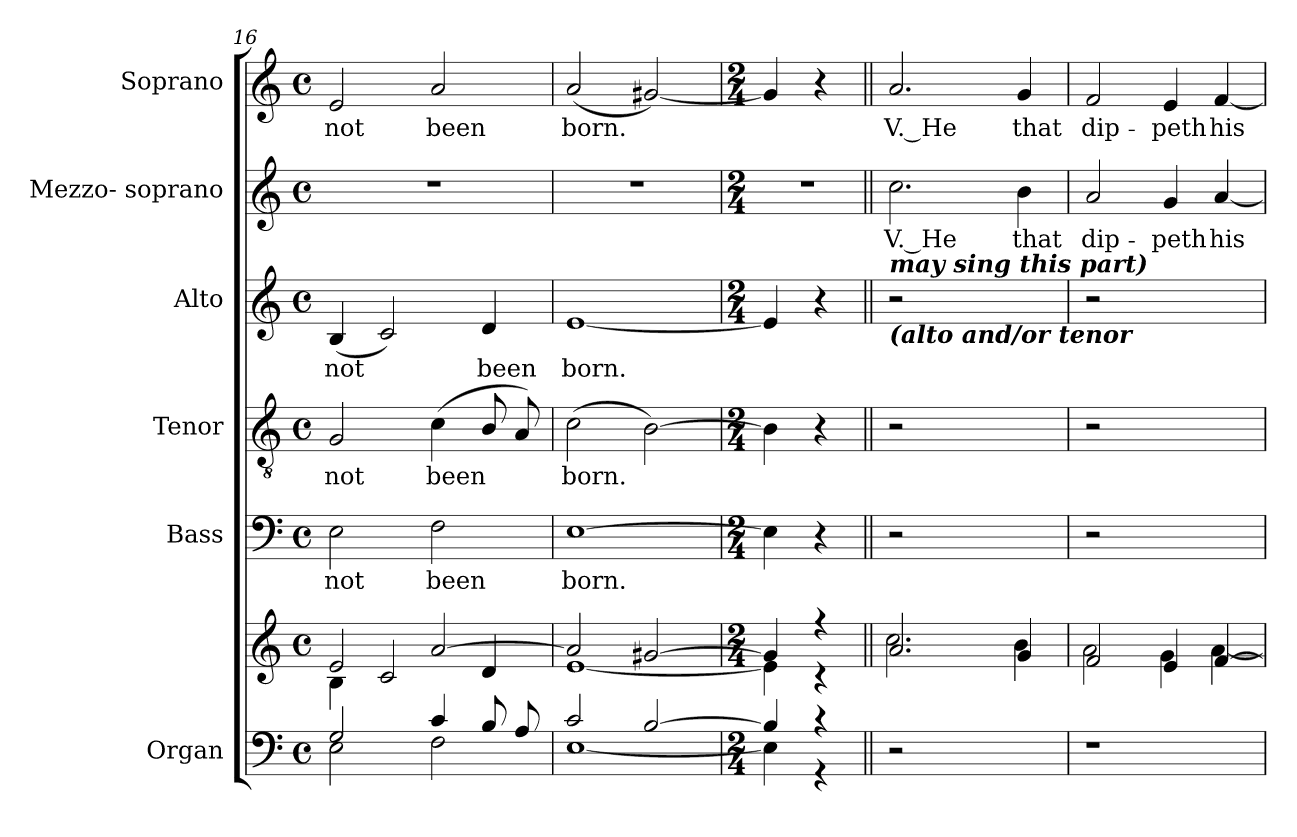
**kern	**kern	**kern	**text	**kern	**text	**kern	**text	**kern	**text	**kern	**text
*part6	*part6	*part5	*part5	*part4	*part4	*part3	*part3	*part2	*part2	*part1	*part1
*staff7	*staff6	*staff5	*staff5	*staff4	*staff4	*staff3	*staff3	*staff2	*staff2	*staff1	*staff1
*I"Organ	*	*I"Bass	*	*I"Tenor	*	*I"Alto	*	*I"Mezzo- soprano	*	*I"Soprano	*
*I'Org.	*	*I'B	*	*I'T.	*	*I'A	*	*I'M-S.	*	*I'S	*
*clefF4	*clefG2	*clefF4	*	*clefGv2	*	*clefG2	*	*clefG2	*	*clefG2	*
*	*	*	*	*ITrd7c12	*	*	*	*	*	*	*
*k[]	*k[]	*k[]	*	*k[]	*	*k[]	*	*k[]	*	*k[]	*
*C:	*C:	*C:	*	*C:	*	*C:	*	*C:	*	*C:	*
*M4/4	*M4/4	*M4/4	*	*M4/4	*	*M4/4	*	*M4/4	*	*M4/4	*
*met(c)	*met(c)	*met(c)	*	*met(c)	*	*met(c)	*	*met(c)	*	*met(c)	*
=16	=16	=16	=16	=16	=16	=16	=16	=16	=16	=16	=16
*^	*^	*	*	*	*	*	*	*	*	*	*
!	!	!	!	!	!LO:LY:b:color=#000000	!	!	!	!	!	!	!	!
!	!	!	!	!	!	!	!LO:LY:b:color=#000000	!	!	!	!	!	!
!	!	!	!	!	!	!	!	!	!LO:LY:b:color=#000000	!	!	!	!
!	!	!	!	!	!	!	!	!	!	!	!	!	!LO:LY:b:color=#000000
2Gi/	2Ei\	2ei/	4Bi\	2Ei\	not	2GGi/	not	(4Bi/	not	1r	.	2ei/	not
.	.	.	2ci/	.	.	.	.	2ci/)	.	.	.	.	.
!	!	!	!	!	!LO:LY:b:color=#000000	!	!	!	!	!	!	!	!
!	!	!	!	!	!	!	!LO:LY:b:color=#000000	!	!	!	!	!	!
!	!	!	!	!	!	!	!	!	!	!	!	!	!LO:LY:b:color=#000000
4ci/	2Fi\	[2ai/	.	2Fi\	been	(4Ci\	been	.	.	.	.	2ai/	been
!	!	!	!	!	!	!	!	!	!LO:LY:b:color=#000000	!	!	!	!
8Bi/	.	.	4di/	.	.	8BBi/	.	4di/	been	.	.	.	.
8Ai/	.	.	.	.	.	8AAi/)	.	.	.	.	.	.	.
=17	=17	=17	=17	=17	=17	=17	=17	=17	=17	=17	=17	=17	=17
!	!	!	!	!	!LO:LY:b:color=#000000	!	!	!	!	!	!	!	!
!	!	!	!	!	!	!	!LO:LY:b:color=#000000	!	!	!	!	!	!
!	!	!	!	!	!	!	!	!	!LO:LY:b:color=#000000	!	!	!	!
!	!	!	!	!	!	!	!	!	!	!	!	!	!LO:LY:b:color=#000000
2ci/	[1Ei	2ai/]	[1ei	[1Ei	born.	(2Ci\	born.	[1ei	born.	1r	.	(2ai/	born.
[2Bi/	.	[2g#Xi/	.	.	.	[2BBi\)	.	.	.	.	.	[2g#Xi/)	.
=18	=18	=18	=18	=18	=18	=18	=18	=18	=18	=18	=18	=18	=18
*M2/4	*	*M2/4	*	*M2/4	*	*M2/4	*	*M2/4	*	*M2/4	*	*M2/4	*
!	!	!	!	!	!	!	!	!	!	!LO:N:vis=1	!	!	!
4Bi/]	4Ei\]	4g#i/]	4ei\]	4Ei\]	.	4BBi\]	.	4ei/]	.	2r	.	4g#i/]	.
4r	4r	4r	4r	4r	.	4r	.	4r	.	.	.	4r	.
!!LO:PB:g=z
=19||	=19||	=19||	=19||	=19||	=19||	=19||	=19||	=19||	=19||	=19||	=19||	=19||	=19||
!LO:N:vis=1	!	!	!	!	!	!	!	!	!	!	!	!	!
*v	*v	*	*	*	*	*	*	*	*	*	*	*	*
*^	*	*	*	*	*	*	*	*	*	*	*	*
!	!	!	!	!	!	!	!	!	!	!	!LO:LY:b:color=#000000	!	!
*v	*v	*	*	*	*	*	*	*	*	*	*	*	*
*^	*	*	*	*	*	*	*	*	*	*	*	*
!	!	!	!	!	!	!	!	!LO:TX:b:Bi:t=(alto and/or tenor	!	!	!	!	!
!	!	!	!	!	!	!	!	!LO:TX:Bi:t=may sing this part)	!	!	!	!	!
!	!	!	!	!	!	!	!	!	!	!	!	!	!LO:LY:b:color=#000000
*v	*v	*	*	*	*	*	*	*	*	*	*	*	*
2r	2.ai/	2.cci\	2r	.	2r	.	2r	.	2.cci\	V. He	2.ai/	V. He
2ryy	.	.	2ryy	.	2ryy	.	2ryy	.	.	.	.	.
!	!	!	!	!	!	!	!	!	!	!LO:LY:b:color=#000000	!	!
!	!	!	!	!	!	!	!	!	!	!	!	!LO:LY:b:color=#000000
.	4gi/	4bi\	.	.	.	.	.	.	4bi\	that	4gi/	that
=20	=20	=20	=20	=20	=20	=20	=20	=20	=20	=20	=20	=20
!LO:N:vis=1	!	!	!	!	!	!	!	!	!	!	!	!
!	!	!	!	!	!	!	!	!	!	!LO:LY:b:color=#000000	!	!
!	!	!	!	!	!	!	!	!	!	!	!	!LO:LY:b:color=#000000
2r	2fi/	2ai\	2r	.	2r	.	2r	.	2ai/	dip-	2fi/	dip-
!	!	!	!	!	!	!	!	!	!	!LO:LY:b:color=#000000	!	!
!	!	!	!	!	!	!	!	!	!	!	!	!LO:LY:b:color=#000000
2ryy	4ei/	4gi\	2ryy	.	2ryy	.	2ryy	.	4gi/	-peth	4ei/	-peth
!	!	!	!	!	!	!	!	!	!	!LO:LY:b:color=#000000	!	!
!	!	!	!	!	!	!	!	!	!	!	!	!LO:LY:b:color=#000000
.	[4fi/	[4ai\	.	.	.	.	.	.	[4ai/	his	[4fi/	his
*	*v	*v	*	*	*	*	*	*	*	*	*	*
=	=	=	=	=	=	=	=	=	=	=	=
*-	*-	*-	*-	*-	*-	*-	*-	*-	*-	*-	*-
